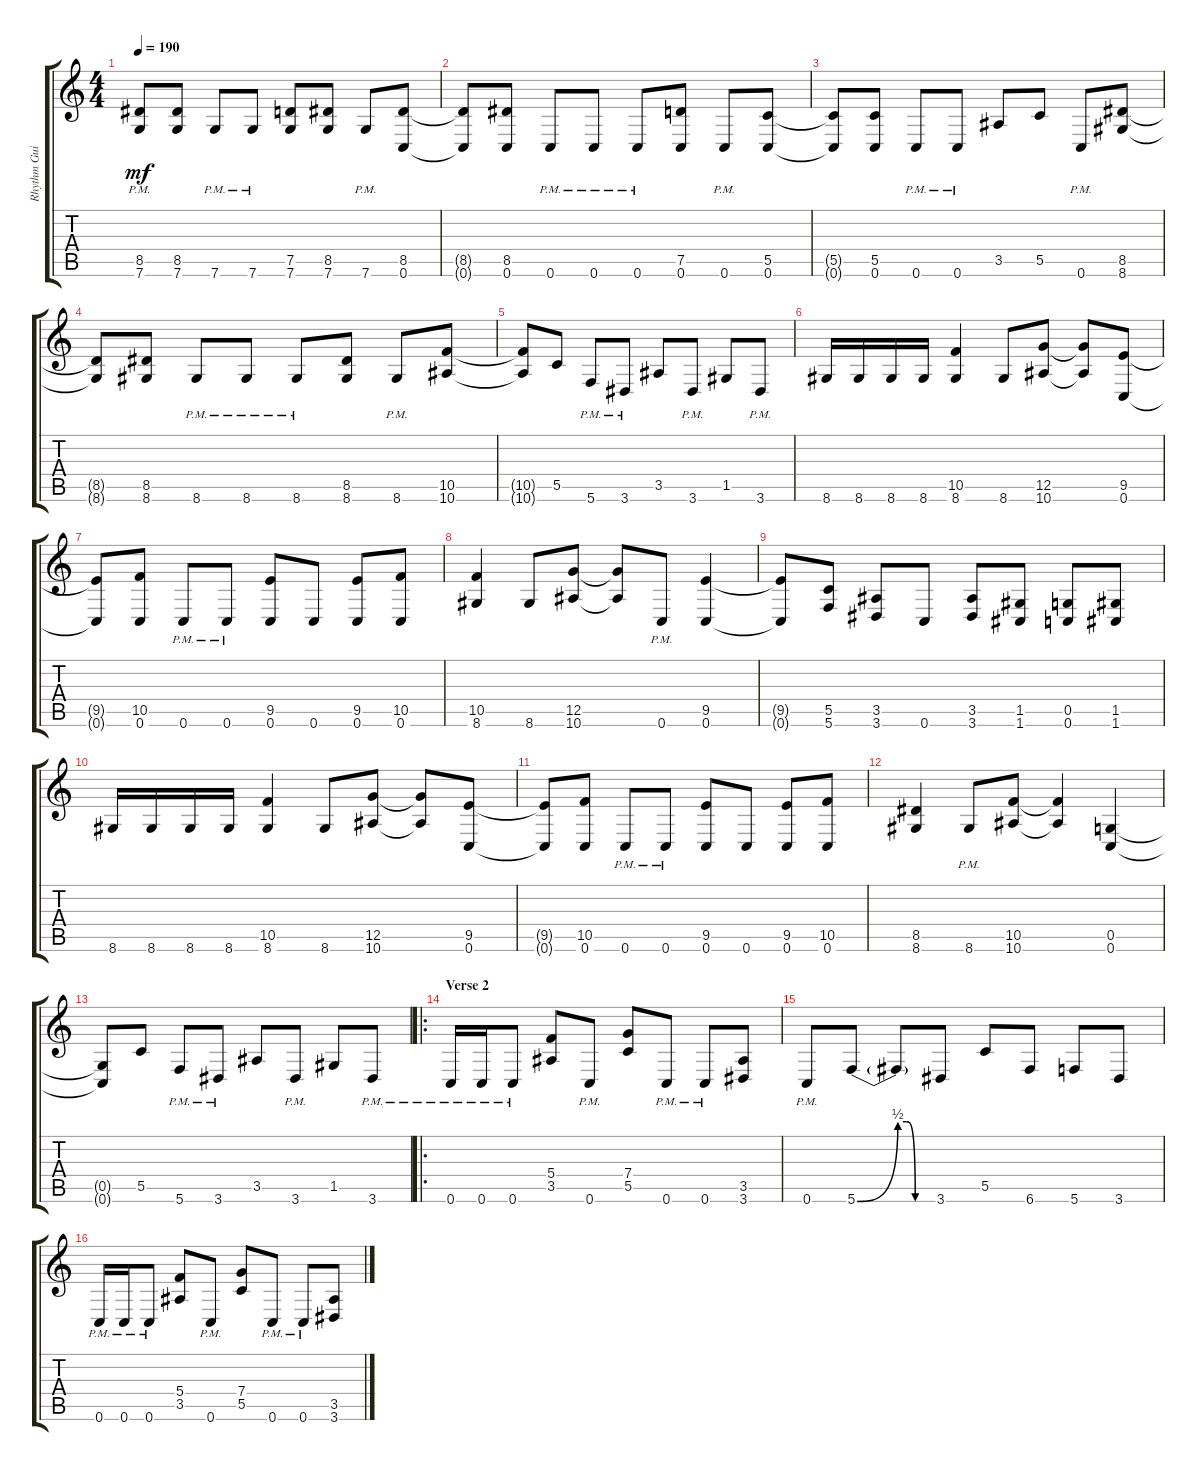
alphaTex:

\track ("Rhythm Guitar" "Rhythm Gui") {instrument distortionguitar}
\staff {score tabs}
\tuning (D4 A3 F3 C3 G2 C2) {hide}
\ts (4 4)
\tempo 190
\clef g2
\ks c
(8.5{t} 7.6{pm t}).8{dy mf} (8.5 7.6).8 7.6{pm}.8 7.6{pm}.8 (7.5 7.6).8 (8.5 7.6).8 7.6{pm}.8 (8.5 0.6).8 |
(8.5{t} 0.6{t}).8 (8.5 0.6).8 0.6{pm}.8 0.6{pm}.8 0.6{pm}.8 (7.5 0.6).8 0.6{pm}.8 (5.5 0.6).8 |
(5.5{t} 0.6{t}).8 (5.5 0.6).8 0.6{pm}.8 0.6{pm}.8 3.5.8 5.5.8 0.6{pm}.8 (8.5 8.6).8 |
(8.5{t} 8.6{t}).8 (8.5 8.6).8 8.6{pm}.8 8.6{pm}.8 8.6{pm}.8 (8.5 8.6).8 8.6{pm}.8 (10.5 10.6).8 |
(10.5{t} 10.6{t}).8 5.5.8 5.6{pm}.8 3.6{pm}.8 3.5.8 3.6{pm}.8 1.5.8 3.6{pm}.8 |
8.6.16 8.6.16 8.6.16 8.6.16 (10.5 8.6).4 8.6.8 (12.5 10.6).8 (12.5{t} 10.6{t}).8 (9.5 0.6).8 |
(9.5{t} 0.6{t}).8 (10.5 0.6).8 0.6{pm}.8 0.6{pm}.8 (9.5 0.6).8 0.6.8 (9.5 0.6).8 (10.5 0.6).8 |
(10.5 8.6).4 8.6.8 (12.5 10.6).8 (12.5{t} 10.6{t}).8 0.6{pm}.8 (9.5 0.6).4 |
(9.5{t} 0.6{t}).8 (5.5 5.6).8 (3.5 3.6).8 0.6.8 (3.5 3.6).8 (1.5 1.6).8 (0.5 0.6).8 (1.5 1.6).8 |
8.6.16 8.6.16 8.6.16 8.6.16 (10.5 8.6).4 8.6.8 (12.5 10.6).8 (12.5{t} 10.6{t}).8 (9.5 0.6).8 |
(9.5{t} 0.6{t}).8 (10.5 0.6).8 0.6{pm}.8 0.6{pm}.8 (9.5 0.6).8 0.6.8 (9.5 0.6).8 (10.5 0.6).8 |
(8.5 8.6).4 8.6{pm}.8 (10.5 10.6).8 (10.5{t} 10.6{t}).4 (0.5 0.6).4 |
(0.5{t} 0.6{t}).8 5.5.8 5.6{pm}.8 3.6{pm}.8 3.5.8 3.6{pm}.8 1.5.8 3.6{pm}.8 |
\ro
\section ("" "Verse 2")
0.6{pm}.16 0.6{pm}.16 0.6{pm}.8 (5.4 3.5).8 0.6{pm}.8 (7.4 5.5).8 0.6{pm}.8 0.6{pm}.8 (3.5 3.6).8 |
0.6{pm}.8 5.6{be (bend 0 0 60 2)}.8 5.6{be (custom 0 2 15 2 30 0 60 0) t}.8 3.6.8 5.5.8 6.6.8 5.6.8 3.6.8 |
0.6{pm}.16 0.6{pm}.16 0.6{pm}.8 (5.4 3.5).8 0.6{pm}.8 (7.4 5.5).8 0.6{pm}.8 0.6{pm}.8 (3.5 3.6).8
